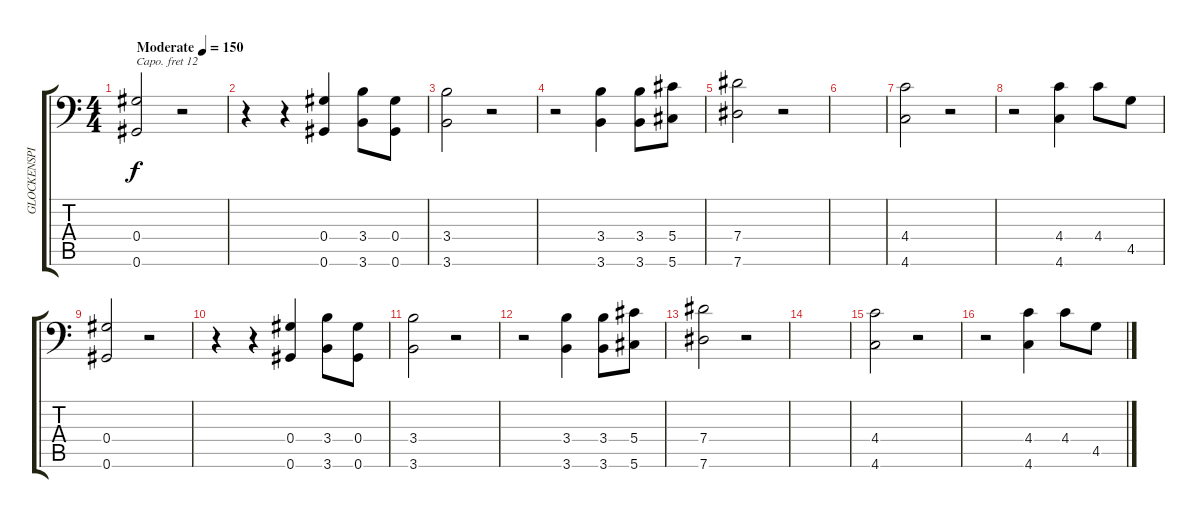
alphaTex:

\track ("GLOCKENSPIEL" "GLOCKENSPI") {instrument glockenspiel}
\staff {score tabs}
\capo 12
\tuning (Bb3 F3 Db3 Ab2 Eb2 Ab1) {hide}
\ts (4 4)
\tempo (150 "Moderate")
\clef f4
\ks c
(0.4 0.6).2{dy f instrument glockenspiel} r.2 |
r.4 r.4 (0.4 0.6).4 (3.4 3.6).8 (0.4 0.6).8 |
(3.4 3.6).2 r.2 |
r.2 (3.4 3.6).4 (3.4 3.6).8 (5.4 5.6).8 |
(7.4 7.6).2 r.2 |
|
(4.4 4.6).2 r.2 |
r.2 (4.4 4.6).4 4.4.8 4.5.8 |
(0.4 0.6).2 r.2 |
r.4 r.4 (0.4 0.6).4 (3.4 3.6).8 (0.4 0.6).8 |
(3.4 3.6).2 r.2 |
r.2 (3.4 3.6).4 (3.4 3.6).8 (5.4 5.6).8 |
(7.4 7.6).2 r.2 |
|
(4.4 4.6).2 r.2 |
r.2 (4.4 4.6).4 4.4.8 4.5.8
